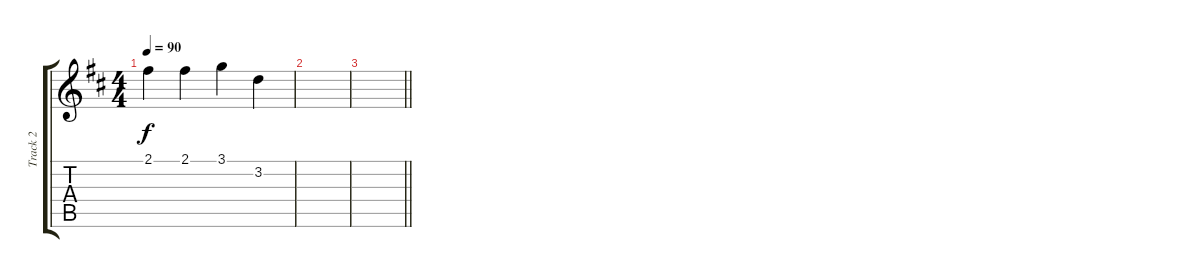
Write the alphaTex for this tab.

\track ("Track 2" "Track 2") {instrument acousticguitarsteel}
\staff {score tabs}
\tuning (E4 B3 G3 D3 A2 E2) {hide}
\ts (4 4)
\tempo 90
\clef g2
\ks d
2.1.4{dy f} 2.1.4 3.1.4 3.2.4 |
|
\barLineRight lightlight
